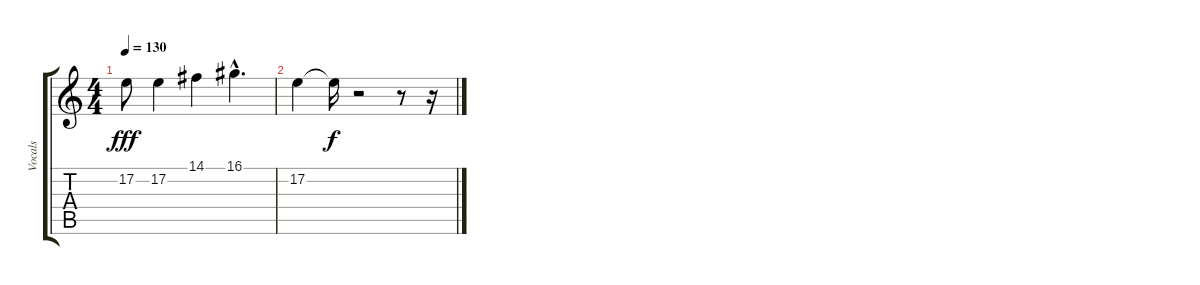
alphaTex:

\track ("Vocals" "Vocals") {instrument violin}
\staff {score tabs}
\tuning (E4 B3 G3 D3 A2 E2) {hide}
\ts (4 4)
\tempo 130
\clef g2
\ks c
17.2.8{dy fff} 17.2.4 14.1.4 16.1{hac}.4{d} |
17.2.4 17.2{t}.16{dy f} r.2 r.8 r.16
